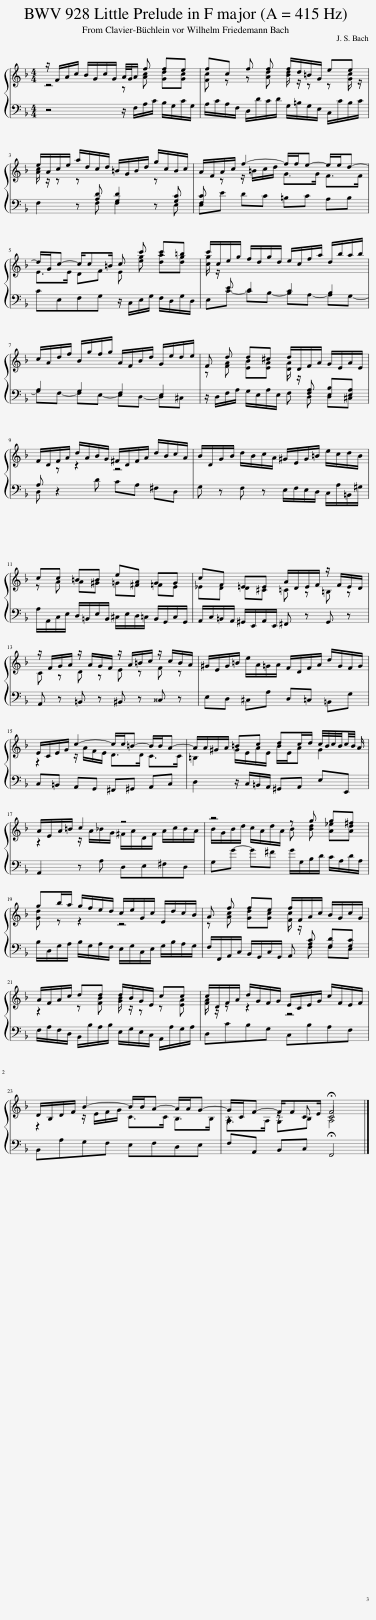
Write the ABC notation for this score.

X:1
%%score { ( 1 2 4 ) | 3 }
L:1/8
M:4/4
I:linebreak $
K:F
V:1 treble
V:2 treble
V:4 treble
V:3 bass
V:1
 z/ F/A/c/ B/G/c/G/ A/4G/4A/ f fe | fc f f f/d/=B/G/ ee |$ e/A/c/e/ a/d/c/d/ =B/G/B/d/ g/c/B/c/ | A/F/A/c/ f2- f/f/e- e/e/d- |$ d/G/c- c/c=B/ c c' c'=b | %5
 c'/c/e/g/ f/d/g/d/ e/c/f/a/ d/b/a/b/ |$ c/A/d/f/ B/g/f/g/ A/F/B/d/ G/e/d/e/ | F d d^c d/D/F/A/ G/E/A/E/ |$ F/D/F/A/ d/A/B/G/ ^F/D/F/A/ d/B/c/A/ | B/D/G/B/ d/B/c/A/ ^G/E/G/=B/ e/c/d/B/ |$ %10
 cc =BB eA GG | cF =EE A/D/E/F/ z/ F/E/D/ |$ z/ F/G/A/ z/ A/G/F/ z/ A/=B/c/ z/ c/B/A/ | ^G/E/G/=B/ e/A/=G/A/ F/D/F/A/ d/G/F/G/ |$ E/C/E/G/ c2- c/c/=B- B/B/A- | %15
 A/A/^G/A/ =Bc dc/d/ c/4B/4c/4B/4c/4B/4 A/ |$ A/E/A/=B/ c2 z4 | z4 z g g^f |$ gb/a/ g/f/e/d/ c/e/G/c/ E/d/c/B/ | A f fe f/F/A/c/ B/G/c/G/ |$ %20
 A/F/A/c/ dd d/B/G/E/ cc | c/D/F/A/ d/G/F/G/ E/C/E/G/ c/F/E/F/ |$ D/B,/D/F/ B2- B/B/A- A/A/G- | G/C/F- F/FE/ !fermata!F4 |] %24
V:2
 z4 z [Ac] [Gd][Gc] | [Fc] z z [Ad] [Bd]/ z/ z z [Gc]/ z/ |$ [Ac]/ z/ z z[I:staff +1] [A,D] [G,D]2[I:staff -1] z[I:staff +1] [G,C] | [F,C][I:staff -1] z z/ =B/c/d/ G>G F>F |$ E>E DF E [eg] [da][dg] | %5
 [cg]/ z/[I:staff +1] E D2 C2 B,2 |$ A,2 G,2 F,2 E,2 |[I:staff -1] z [FA] [EB][EA] [DA]/ z/[I:staff +1] [F,A,] [E,B,][E,A,] |$ A,[I:staff -1] z z2 z4 | x8 |$ %10
 z A A^G =G^F =FE | _ED D^C =C z =B, z |$ C z D z E z F z | x8 |$ z2 z/ A/F/E/ D>D C>C | %15
 =B,2 ^G/E/A/E/ =B/E/A G2 |$ z2 z/ A/_B/G/ ^F/A/D/F/ A/c/B/A/ | B/G/B/d/ c/A/d/A/ B [Bd] [A_e][Ad] |$ [Gd] z z2 z4 | z [Ac] [Gd][Gc] [Fc]/ z/[I:staff +1] [A,C] [G,D][G,C] |$ %20
[I:staff -1] z2 z [FB] [GB]/ z/ z z [EA] | [FA]/ z/ z z2 z4 |$ z2 z/ E/F/G/ C>C B,>B, | A,>A, G,B, A,4 |] %24
V:3
 z4 z/ F,/A,/C/ B,/G,/C/G,/ | A,/C/A,/F,/ D,/D/C/D/ G,/=B,/G,/E,/ C,/C/B,/C/ |$ F,2 z F, F,2 z E, | E,E DC =B,C A,B, |$ CE,F,G, z/ C,/E,/G,/ F,/D,/G,/D,/ | %5
 E,C- CB,- B,A,- A,G,- |$ G,F,- F,E,- E,D,- D,^C, | z/ D,/F,/A,/ G,/E,/A,/E,/ F, D, D,^C, |$ D, z2 D CA, ^F,D, | G, z F, z E,/F,/E,/D,/ C,/A,/=B,,/^G,/ |$ %10
 A,/A,,/C,/E,/ D,/=B,,/E,/B,,/ ^C,/E,/D,/=C,/ B,,/G,,/C,/G,,/ | A,,/C,/=B,,/A,,/ ^G,,/E,,/A,,/E,,/ ^F,, z G,, z |$ A,, z =B,, z ^B,, z ^^C, z | E,D, ^C,A, D,=C, =B,,G, |$ C,=B,, A,,G,, ^F,,^G,, A,,C, | %15
 D,2 z/ C,/=B,,/A,,/ ^G,,A,, E,E,, |$ A,,2 z A, D,E,^F,D, | G,G- G^F G/G,/B,/D/ C/A,/D/A,/ |$ B,/D,/G,/A,/ B,/G,/A,/F,/ E,/G,/C,/E,/ G,/B,/A,/G,/ | F,/F,,/A,,/C,/ B,,/G,,/C,/G,,/ A,, F, F,E, |$ %20
 F,/A,/F,/D,/ B,,/B,/A,/B,/ E,/G,/E,/C,/ A,,/A,/G,/A,/ | D,CB,G, C,B,A,F, |$ B,,A,G,F, E,F,D,E, | F,A,, B,,C, !fermata!F,,4 |] %24
V:4
 x8 | x8 |$ x8 | x8 |$ x8 | %5
 x8 |$ x8 | x8 |$ x8 | x8 |$ %10
 x8 | x8 |$ x8 | x8 |$ x8 | %15
 x8 |$ x8 | x8 |$ x8 | x8 |$ %20
 x8 | x8 |$ x8 | z2 z C C4 |] %24
